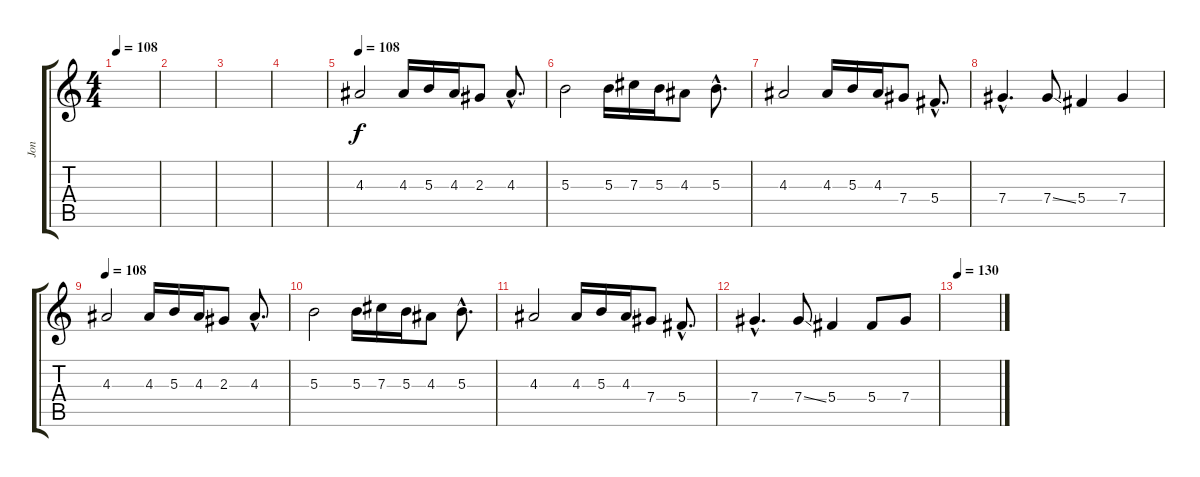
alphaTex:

\track ("Jon" "Jon") {instrument distortionguitar}
\staff {score tabs}
\tuning (Eb4 Bb3 Gb3 Db3 Ab2 Eb2) {hide}
\ts (4 4)
\tempo 108
\clef g2
\ks c
|
|
|
|
\tempo 108
4.3.2 4.3.16 5.3.16 4.3.16 2.3.8 4.3{hac}.8{d} |
5.3.2 5.3.16 7.3.16 5.3.16 4.3.8 5.3{hac}.8{d} |
4.3.2 4.3.16 5.3.16 4.3.16 7.4.8 5.4{hac}.8{d} |
7.4{hac}.4{d} 7.4{ss}.8 5.4.4 7.4.4 |
\tempo 108
4.3.2 4.3.16 5.3.16 4.3.16 2.3.8 4.3{hac}.8{d} |
5.3.2 5.3.16 7.3.16 5.3.16 4.3.8 5.3{hac}.8{d} |
4.3.2 4.3.16 5.3.16 4.3.16 7.4.8 5.4{hac}.8{d} |
7.4{hac}.4{d} 7.4{ss}.8 5.4.4 5.4.8 7.4.8 |
\tempo 130
